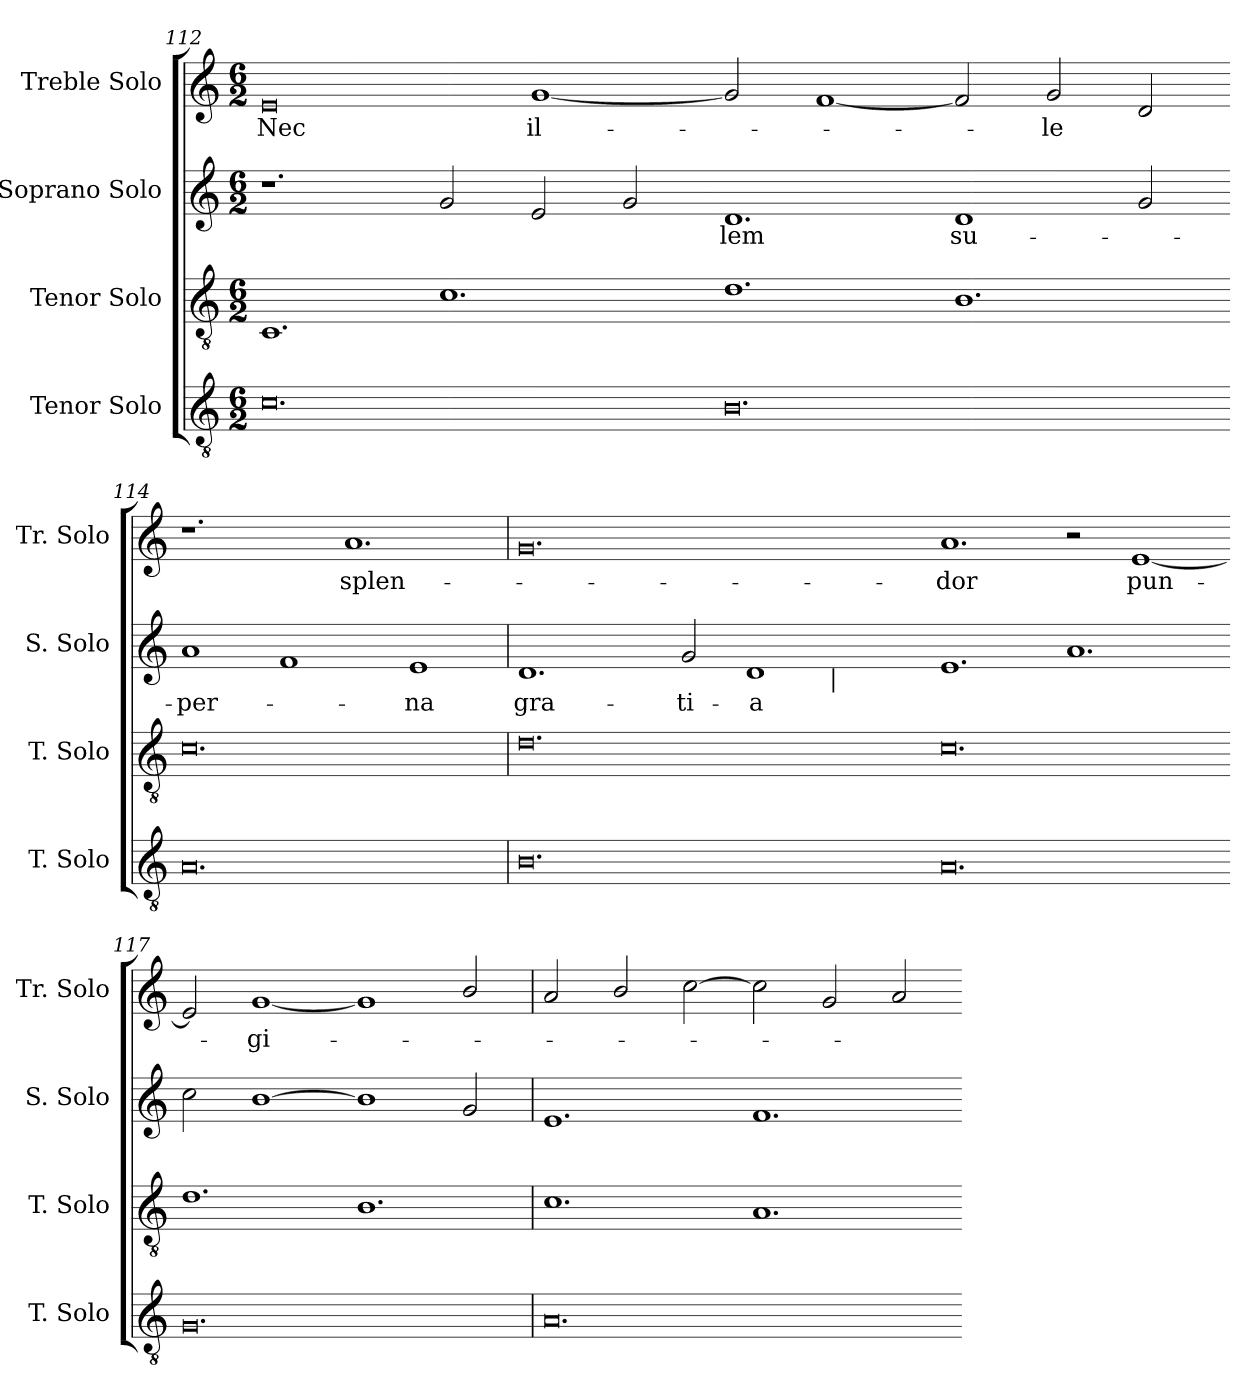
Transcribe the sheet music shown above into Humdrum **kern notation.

**kern	**kern	**kern	**text	**kern	**text
*part4	*part3	*part2	*part2	*part1	*part1
*staff4	*staff3	*staff2	*staff2	*staff1	*staff1
*I"Tenor Solo	*I"Tenor Solo	*I"Soprano Solo	*	*I"Treble Solo	*
*I'T. Solo	*I'T. Solo	*I'S. Solo	*	*I'Tr. Solo	*
*clefGv2	*clefGv2	*clefG2	*	*clefG2	*
*ITrd7c12	*ITrd7c12	*	*	*	*
*k[]	*k[]	*k[]	*	*k[]	*
*M6/2	*M6/2	*M6/2	*	*M6/2	*
=112	=112	=112	=112	=112	=112
!	!	!	!	!	!LO:LY:b:color=#000000
0.Ci	1.CCi	1.r	.	0ei	Nec
.	1.Ci	2gi/	.	.	.
!	!	!	!	!	!LO:LY:b:color=#000000
.	.	2ei/	.	[<1gi	il-
.	.	2gi/	.	.	.
=113-	=113-	=113-	=113-	=113-	=113-
!	!	!	!LO:LY:b:color=#000000	!	!
0.BBi	1.Di	1.di	-lem	2gi/]	.
.	.	.	.	[<1fi	.
!	!	!	!LO:LY:b:color=#000000	!	!
.	1.BBi	1di	su-	2fi/]	.
!	!	!	!	!	!LO:LY:b:color=#000000
.	.	.	.	2gi/	-le
.	.	2gi/	.	2di/	.
=114-	=114-	=114-	=114-	=114-	=114-
!	!	!	!LO:LY:b:color=#000000	!	!
0.AAi	0.Ci	1ai	-per-	1.r	.
.	.	1fi	.	.	.
!	!	!	!	!	!LO:LY:b:color=#000000
.	.	.	.	1.ai	splen-
!	!	!	!LO:LY:b:color=#000000	!	!
.	.	1ei	-na	.	.
!!LO:LB:g=z
=115	=115	=115	=115	=115	=115
!	!	!	!LO:LY:b:color=#000000	!	!
*	*	*^	*	*	*
0.BBi	0.Di	1.di	1ryy	gra-	0.gi	.
.	.	.	1ryy	.	.	.
!	!	!	!	!LO:LY:b:color=#000000	!	!
.	.	2gi/	.	-ti-	.	.
!	!	!	!	!LO:LY:b:color=#000000	!	!
.	.	1di	4ryy	-a	.	.
.	.	.	8ryy	.	.	.
.	.	.	64ryy	.	.	.
.	.	.	256.ryy	.	.	.
!	!	!	!LO:TX:b:i:t=|	!	!	!
.	.	.	2ryy	.	.	.
.	.	.	16ryy	.	.	.
.	.	.	32ryy	.	.	.
.	.	.	128ryy	.	.	.
.	.	.	512ryy	.	.	.
*	*	*v	*v	*	*	*
=116-	=116-	=116-	=116-	=116-	=116-
*	*	*^	*	*	*
!	!	!	!	!	!	!LO:LY:b:color=#000000
*	*	*v	*v	*	*	*
0.AAi	0.Ci	1.ei	.	1.ai	-dor
.	.	1.ai	.	2r	.
!	!	!	!	!	!LO:LY:b:color=#000000
.	.	.	.	[<1ei	pun-
=117-	=117-	=117-	=117-	=117-	=117-
0.GGi	1.Di	2cci\	.	2ei/]	.
!	!	!	!	!	!LO:LY:b:color=#000000
.	.	[<1bi	.	[<1gi	-gi-
.	1.BBi	1bi]	.	1gi]	.
.	.	2gi/	.	2bi/	.
=118	=118	=118	=118	=118	=118
0.AAi	1.Ci	1.ei	.	2ai/	.
.	.	.	.	2bi/	.
.	.	.	.	[>2cci\	.
.	1.AAi	1.fi	.	2cci\]	.
.	.	.	.	2gi/	.
.	.	.	.	2ai/	.
=-	=-	=-	=-	=-	=-
*-	*-	*-	*-	*-	*-
